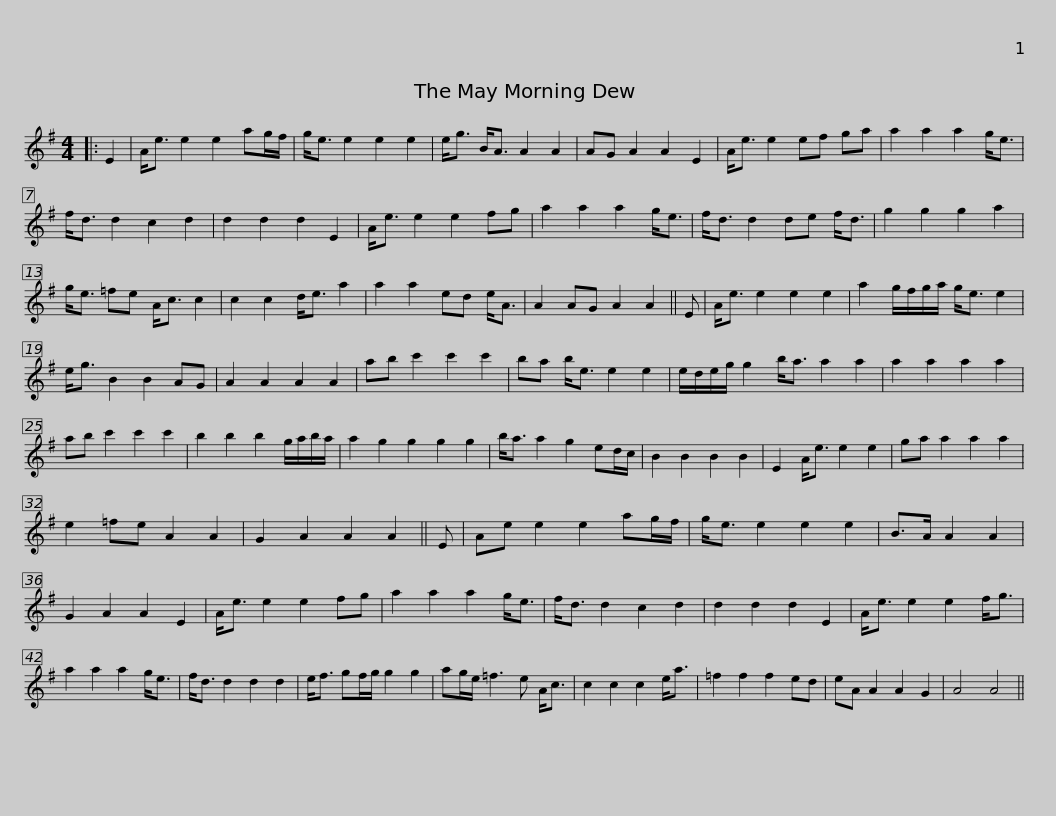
X:1
L:1/8
M:4/4
I:linebreak $
K:Emin
V:1 treble
V:1
|: E2 | A<e e2 e2 ag/f/ | g<e e2 e2 e2 | e<g B<A A2 A2 | AG A2 A2 E2 | %5
 A<e e2 ef ga | a2 a2 a2 g<e |$ f<d d2 c2 d2 | d2 d2 d2 E2 | A<e e2 e2 fg | %10
 a2 a2 a2 g<e | f<d d2 de f<d | g2 g2 g2 a2 | g<e =fe A<c c2 |$ c2 c2 d<e a2 | %15
 a2 a2 ed e<A | A2 AG A2 A2 || E | A<e e2 e2 e2 | a2 g/f/g/a/ g<e e2 | %20
 e<g B2 B2 AG |$ A2 A2 A2 A2 | ab c'2 c'2 c'2 | ba b<e e2 e2 | e/d/e/g/ g2 b<a a2 a2 | %25
 a2 a2 a2 a2 | ab c'2 c'2 c'2 |$ b2 b2 b2 g/a/b/a/ | a2 g2 g2 g2 g2 | b<a a2 g2 ed/c/ | %30
 B2 B2 B2 B2 | E2 A<e e2 e2 | ga a2 a2 a2 | e2 =fe A2 A2 |$ G2 A2 A2 A2 || %35
 E | Ae e2 e2 ag/f/ | g<e e2 e2 e2 | B>A A2 A2 | G2 A2 A2 E2 | %40
 A<e e2 e2 fg | a2 a2 a2 g<e |$ f<d d2 c2 d2 | d2 d2 d2 E2 | A<e e2 e2 f<g | %45
 a2 a2 a2 g<e | f<d d2 d2 d2 | e<f gf/g/ g2 g2 | ag/e/ =f3 e A<c |$ c2 c2 c2 e<a | %50
 =f2 f2 f2 ed | eA A2 A2 G2 | A4 A4 || %53
